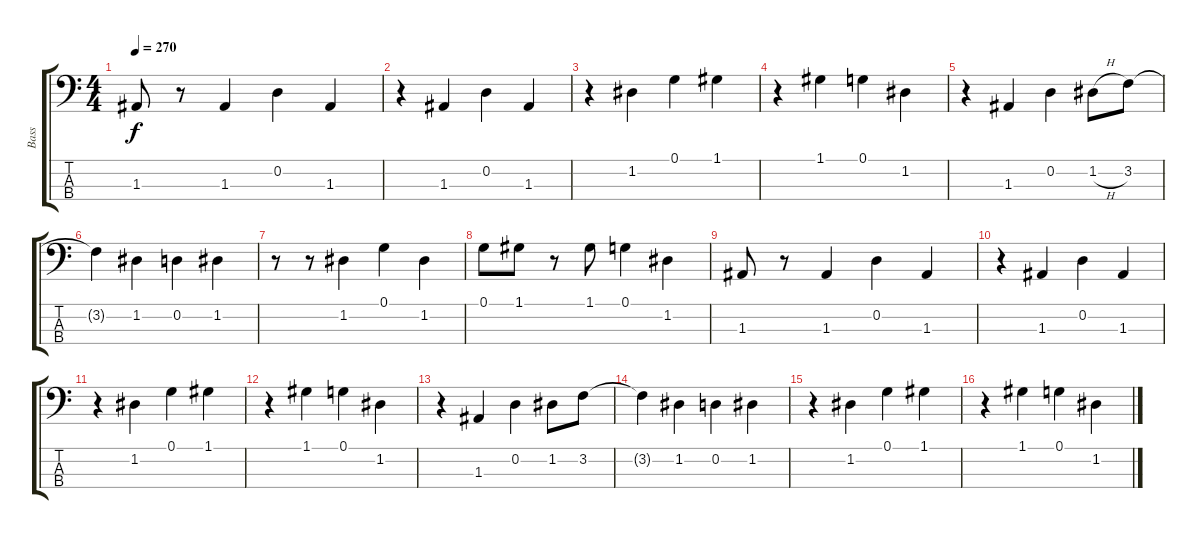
\track ("Bass" "Bass") {instrument electricbasspick}
\staff {score tabs}
\tuning (G2 D2 A1 E1) {hide}
\ts (4 4)
\tempo 270
\clef f4
\ks c
1.3.8{dy f} r.8 1.3.4 0.2.4 1.3.4 |
r.4 1.3.4 0.2.4 1.3.4 |
r.4 1.2.4 0.1.4 1.1.4 |
r.4 1.1.4 0.1.4 1.2.4 |
r.4 1.3.4 0.2.4 1.2{h}.8 3.2.8 |
3.2{t}.4 1.2.4 0.2.4 1.2.4 |
r.8 r.8 1.2.4 0.1.4 1.2.4 |
0.1.8 1.1.8 r.8 1.1.8 0.1.4 1.2.4 |
1.3.8 r.8 1.3.4 0.2.4 1.3.4 |
r.4 1.3.4 0.2.4 1.3.4 |
r.4 1.2.4 0.1.4 1.1.4 |
r.4 1.1.4 0.1.4 1.2.4 |
r.4 1.3.4 0.2.4 1.2.8 3.2.8 |
3.2{t}.4 1.2.4 0.2.4 1.2.4 |
r.4 1.2.4 0.1.4 1.1.4 |
r.4 1.1.4 0.1.4 1.2.4
